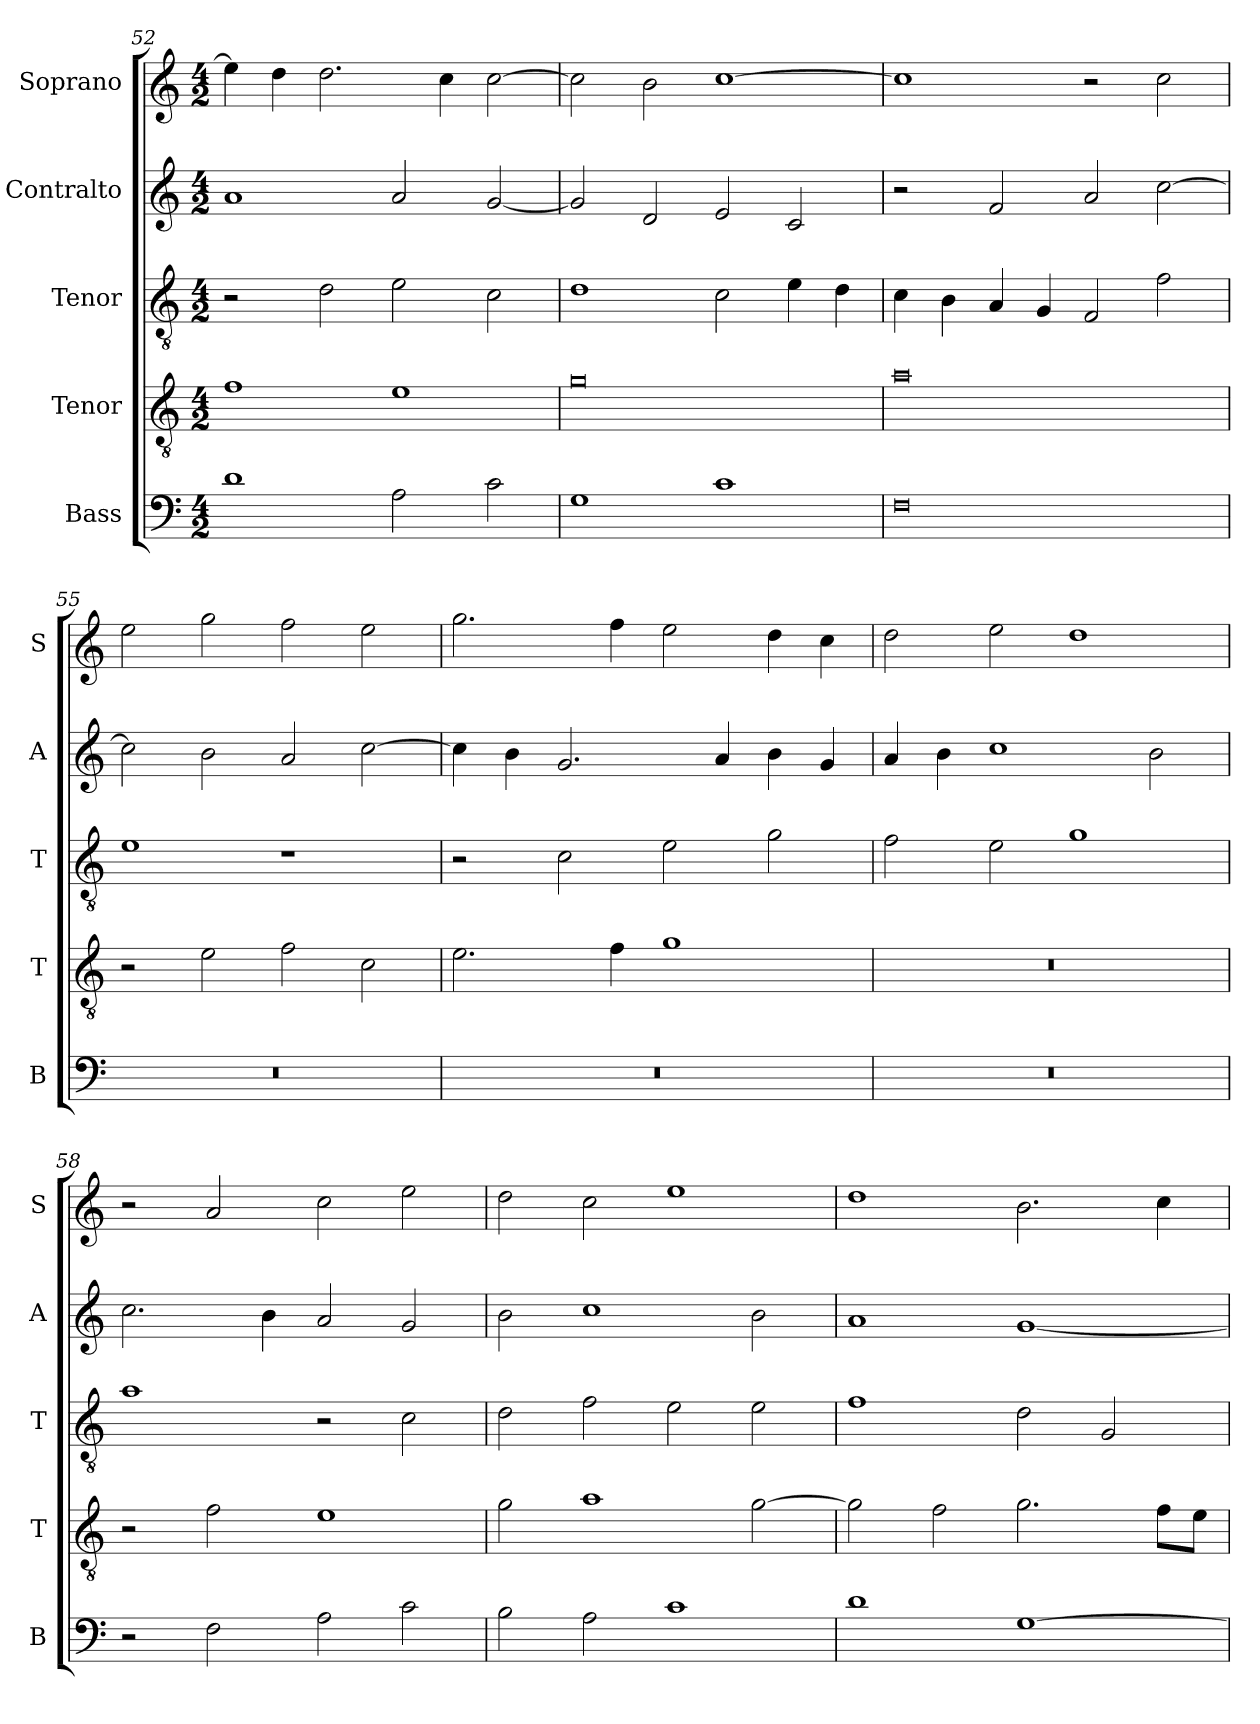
**kern	**kern	**kern	**kern	**kern
*part5	*part4	*part3	*part2	*part1
*staff5	*staff4	*staff3	*staff2	*staff1
*I"Bass	*I"Tenor	*I"Tenor	*I"Contralto	*I"Soprano
*I'B	*I'T	*I'T	*I'A	*I'S
*clefF4	*clefGv2	*clefGv2	*clefG2	*clefG2
*k[]	*k[]	*k[]	*k[]	*k[]
*G:mix	*G:mix	*G:mix	*G:mix	*G:mix
*M4/2	*M4/2	*M4/2	*M4/2	*M4/2
=52	=52	=52	=52	=52
1d	1f	2r	1a	4ee]
.	.	.	.	4dd
.	.	2d	.	2.dd
2A	1e	2e	2a	.
.	.	.	.	4cc
2c	.	2c	[2g	[2cc
=53	=53	=53	=53	=53
1G	0g	1d	2g]	2cc]
.	.	.	2d	2b
1c	.	2c	2e	[1cc
.	.	4e	2c	.
.	.	4d	.	.
=54	=54	=54	=54	=54
0F	0a	4c	2r	1cc]
.	.	4B	.	.
.	.	4A	2f	.
.	.	4G	.	.
.	.	2F	2a	2r
.	.	2f	[2cc	2cc
=55	=55	=55	=55	=55
0r	2r	1e	2cc]	2ee
.	2e	.	2b	2gg
.	2f	1r	2a	2ff
.	2c	.	[2cc	2ee
=56	=56	=56	=56	=56
0r	2.e	2r	4cc]	2.gg
.	.	.	4b	.
.	.	2c	2.g	.
.	4f	.	.	4ff
.	1g	2e	.	2ee
.	.	.	4a	.
.	.	2g	4b	4dd
.	.	.	4g	4cc
=57	=57	=57	=57	=57
0r	0r	2f	4a	2dd
.	.	.	4b	.
.	.	2e	1cc	2ee
.	.	1g	.	1dd
.	.	.	2b	.
=58	=58	=58	=58	=58
2r	2r	1a	2.cc	2r
2F	2f	.	.	2a
.	.	.	4b	.
2A	1e	2r	2a	2cc
2c	.	2c	2g	2ee
=59	=59	=59	=59	=59
2B	2g	2d	2b	2dd
2A	1a	2f	1cc	2cc
1c	.	2e	.	1ee
.	[2g	2e	2b	.
=60	=60	=60	=60	=60
1d	2g]	1f	1a	1dd
.	2f	.	.	.
[1G	2.g	2d	[1g	2.b
.	.	2G	.	.
.	8f\L	.	.	4cc
.	8e\J	.	.	.
=	=	=	=	=
*-	*-	*-	*-	*-
